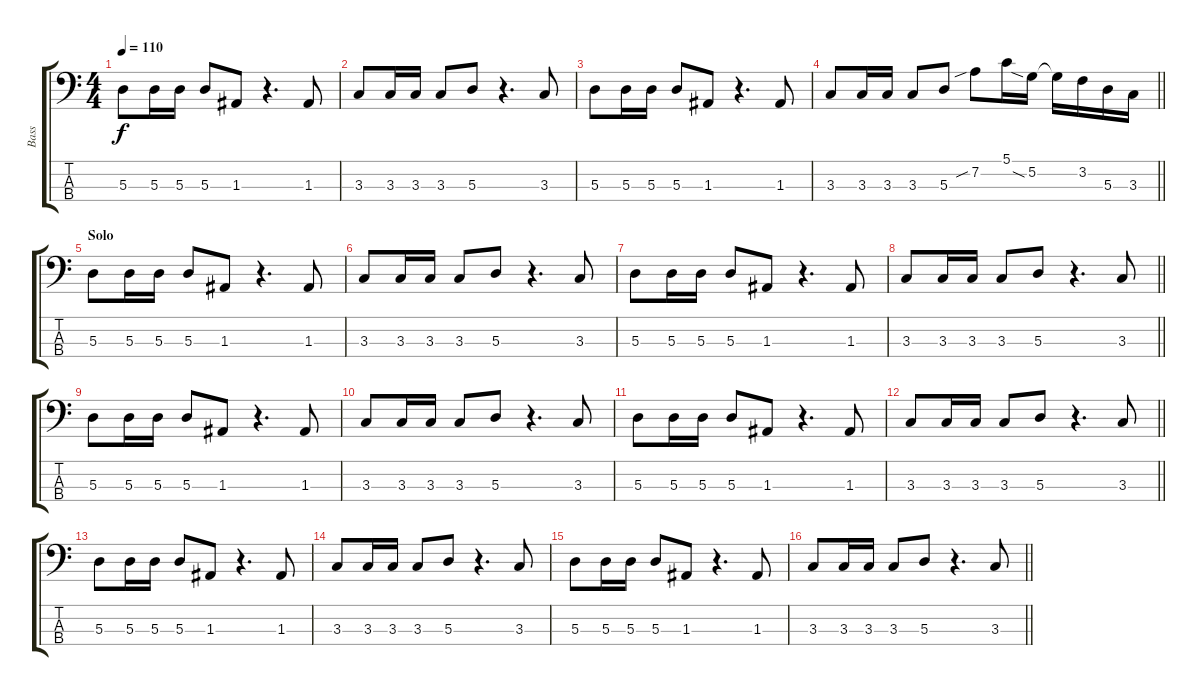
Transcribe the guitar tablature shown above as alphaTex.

\track ("Bass" "Bass") {instrument electricbassfinger}
\staff {score tabs}
\tuning (G2 D2 A1 E1) {hide}
\ts (4 4)
\tempo 110
\clef f4
\ks c
5.3.8{dy f} 5.3.16 5.3.16 5.3.8 1.3.8 r.4{d} 1.3.8 |
3.3.8 3.3.16 3.3.16 3.3.8 5.3.8 r.4{d} 3.3.8 |
5.3.8 5.3.16 5.3.16 5.3.8 1.3.8 r.4{d} 1.3.8 |
\barLineRight lightlight
3.3.8 3.3.16 3.3.16 3.3.8 5.3.8 7.2{sib}.8 5.1.16 5.2{sia}.16 5.2{t}.16 3.2.16 5.3.16 3.3.16 |
\section ("" "Solo")
5.3.8 5.3.16 5.3.16 5.3.8 1.3.8 r.4{d} 1.3.8 |
3.3.8 3.3.16 3.3.16 3.3.8 5.3.8 r.4{d} 3.3.8 |
5.3.8 5.3.16 5.3.16 5.3.8 1.3.8 r.4{d} 1.3.8 |
\barLineRight lightlight
3.3.8 3.3.16 3.3.16 3.3.8 5.3.8 r.4{d} 3.3.8 |
5.3.8 5.3.16 5.3.16 5.3.8 1.3.8 r.4{d} 1.3.8 |
3.3.8 3.3.16 3.3.16 3.3.8 5.3.8 r.4{d} 3.3.8 |
5.3.8 5.3.16 5.3.16 5.3.8 1.3.8 r.4{d} 1.3.8 |
\barLineRight lightlight
3.3.8 3.3.16 3.3.16 3.3.8 5.3.8 r.4{d} 3.3.8 |
5.3.8 5.3.16 5.3.16 5.3.8 1.3.8 r.4{d} 1.3.8 |
3.3.8 3.3.16 3.3.16 3.3.8 5.3.8 r.4{d} 3.3.8 |
5.3.8 5.3.16 5.3.16 5.3.8 1.3.8 r.4{d} 1.3.8 |
\barLineRight lightlight
3.3.8 3.3.16 3.3.16 3.3.8 5.3.8 r.4{d} 3.3.8
